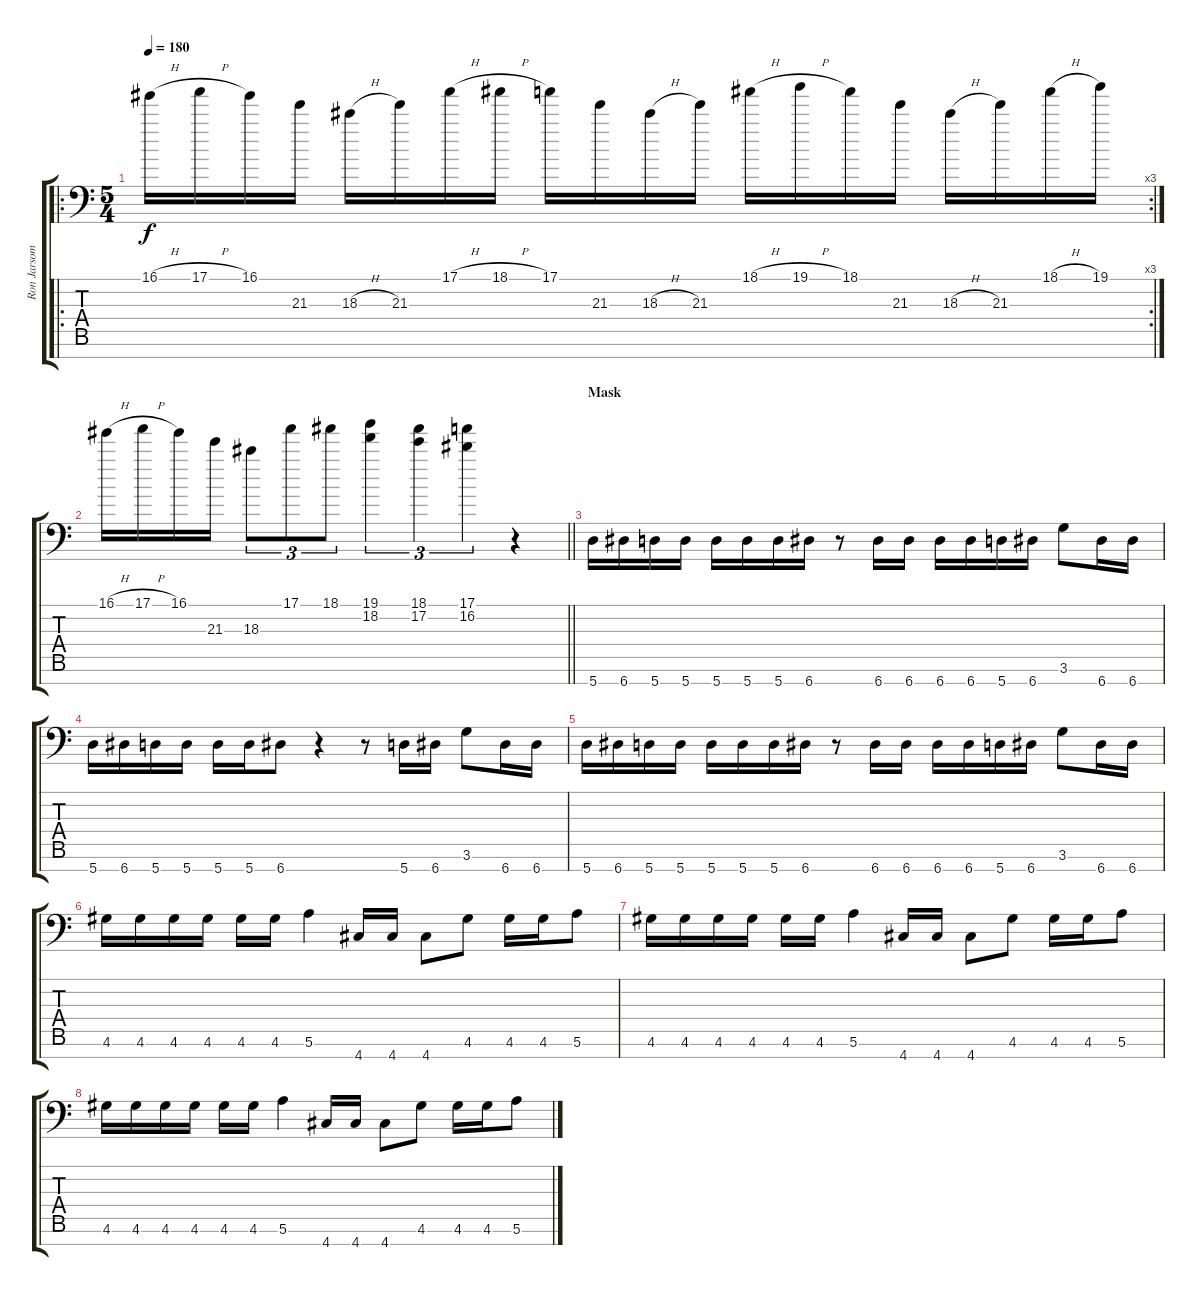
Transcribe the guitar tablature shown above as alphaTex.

\track ("Ron Jarsombek " "Ron Jarsom") {instrument distortionguitar}
\staff {score tabs}
\tuning (E4 B3 G3 D3 A2 E2 A1) {hide}
\ro
\rc 3
\ts (5 4)
\tempo 180
\clef f4
\ks c
16.1{h}.16{dy f} 17.1{h}.16 16.1.16 21.3.16 18.3{h}.16 21.3.16 17.1{h}.16 18.1{h}.16 17.1.16 21.3.16 18.3{h}.16 21.3.16 18.1{h}.16 19.1{h}.16 18.1.16 21.3.16 18.3{h}.16 21.3.16 18.1{h}.16 19.1.16 |
\barLineRight lightlight
16.1{h}.16 17.1{h}.16 16.1.16 21.3.16 18.3.8{tu (3 2)} 17.1.8{tu (3 2)} 18.1.8{tu (3 2)} (19.1 18.2).4{tu (3 2)} (18.1 17.2).4{tu (3 2)} (17.1 16.2).4{tu (3 2)} r.4 |
\section ("" "Mask")
5.7.16 6.7.16 5.7.16 5.7.16 5.7.16 5.7.16 5.7.16 6.7.16 r.8 6.7.16 6.7.16 6.7.16 6.7.16 5.7.16 6.7.16 3.6.8 6.7.16 6.7.16 |
5.7.16 6.7.16 5.7.16 5.7.16 5.7.16 5.7.16 6.7.8 r.4 r.8 5.7.16 6.7.16 3.6.8 6.7.16 6.7.16 |
5.7.16 6.7.16 5.7.16 5.7.16 5.7.16 5.7.16 5.7.16 6.7.16 r.8 6.7.16 6.7.16 6.7.16 6.7.16 5.7.16 6.7.16 3.6.8 6.7.16 6.7.16 |
4.6.16 4.6.16 4.6.16 4.6.16 4.6.16 4.6.16 5.6.4 4.7.16 4.7.16 4.7.8 4.6.8 4.6.16 4.6.16 5.6.8 |
4.6.16 4.6.16 4.6.16 4.6.16 4.6.16 4.6.16 5.6.4 4.7.16 4.7.16 4.7.8 4.6.8 4.6.16 4.6.16 5.6.8 |
4.6.16 4.6.16 4.6.16 4.6.16 4.6.16 4.6.16 5.6.4 4.7.16 4.7.16 4.7.8 4.6.8 4.6.16 4.6.16 5.6.8
